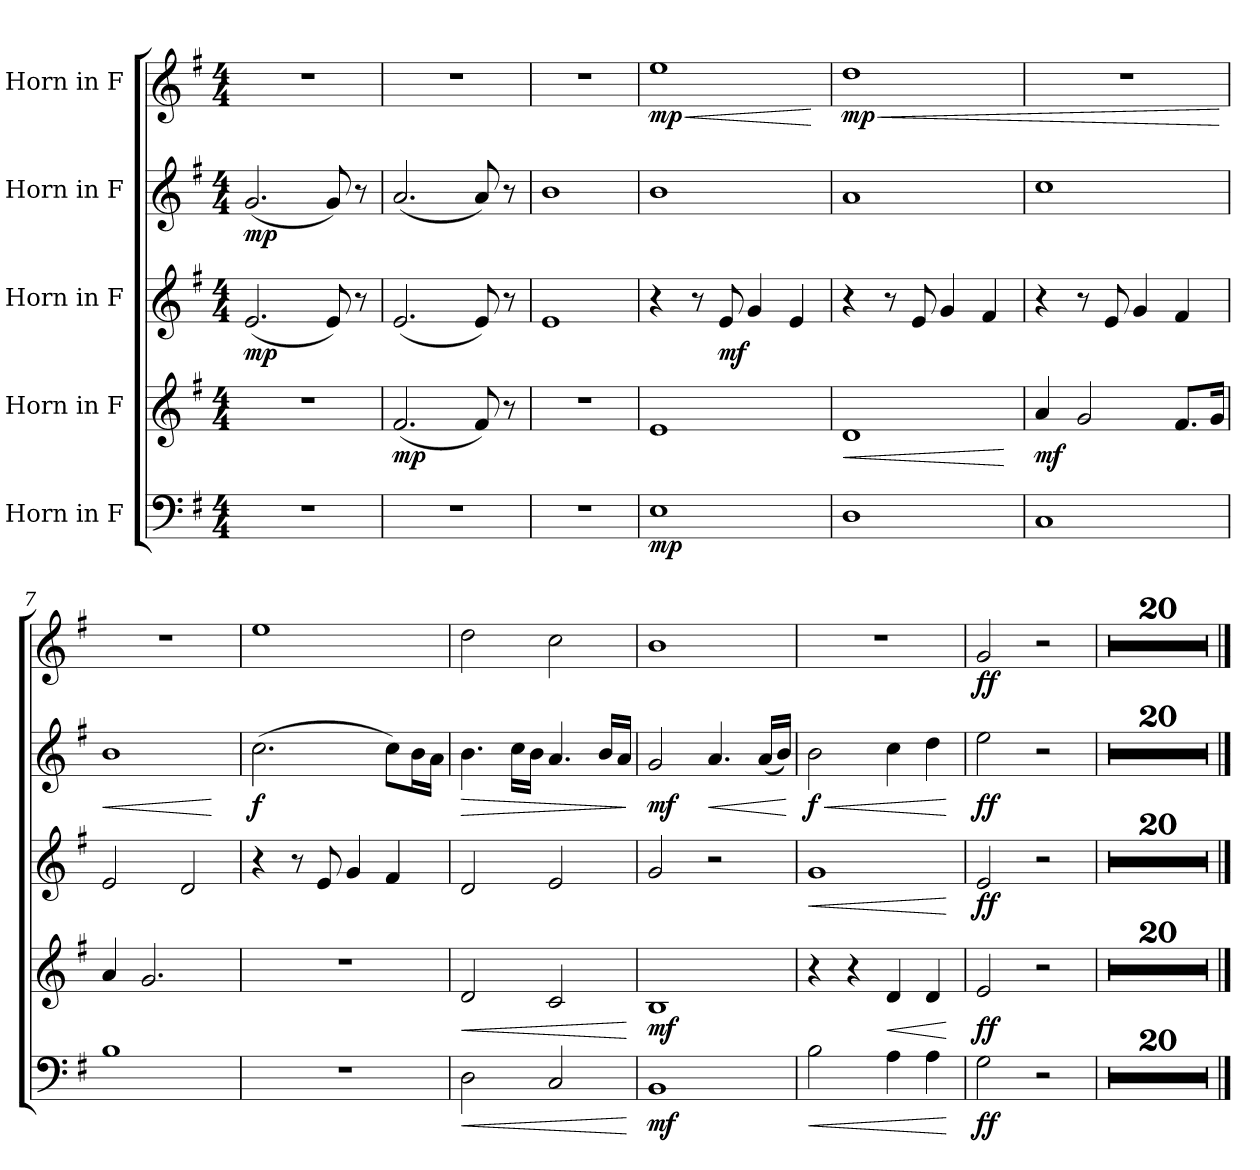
**kern	**dynam	**kern	**dynam	**kern	**dynam	**kern	**dynam	**kern	**dynam
*part5	*part5	*part4	*part4	*part3	*part3	*part2	*part2	*part1	*part1
*staff5	*staff5	*staff4	*staff4	*staff3	*staff3	*staff2	*staff2	*staff1	*staff1
*I"Horn in F	*	*I"Horn in F	*	*I"Horn in F	*	*I"Horn in F	*	*I"Horn in F	*
*clefF4	*	*clefG2	*	*clefG2	*	*clefG2	*	*clefG2	*
*ITrd4c7	*	*ITrd4c7	*	*ITrd4c7	*	*ITrd4c7	*	*ITrd4c7	*
*k[]	*	*k[]	*	*k[]	*	*k[]	*	*k[]	*
*M4/4	*	*M4/4	*	*M4/4	*	*M4/4	*	*M4/4	*
*MM73	*	*MM73	*	*MM73	*	*MM73	*	*MM73	*
=1	=1	=1	=1	=1	=1	=1	=1	=1	=1
!	!	!	!	!	!LO:DY:b	!	!LO:DY:b	!	!
1r	.	1r	.	(2.A/	mp	(2.c/	mp	1r	.
.	.	.	.	8A/)	.	8c/)	.	.	.
.	.	.	.	8r	.	8r	.	.	.
=2	=2	=2	=2	=2	=2	=2	=2	=2	=2
!	!	!	!LO:DY:b	!	!	!	!	!	!
1r	.	(2.B/	mp	(2.A/	.	(2.d/	.	1r	.
.	.	8B/)	.	8A/)	.	8d/)	.	.	.
.	.	8r	.	8r	.	8r	.	.	.
=3	=3	=3	=3	=3	=3	=3	=3	=3	=3
1r	.	1r	.	1A	.	1e	.	1r	.
=4	=4	=4	=4	=4	=4	=4	=4	=4	=4
!	!	!	!	!	!	!	!	!	!LO:HP:b
!	!LO:DY:b	!	!	!	!	!	!	!	!LO:HP:n=1:b
!	!	!	!	!	!	!	!	!	!LO:DY:n=1:b
1AA	mp	1A	.	4r	.	1e	.	1a	< > mp
.	.	.	.	8r	.	.	.	.	.
!	!	!	!	!	!LO:DY:b	!	!	!	!
.	.	.	.	8A/	mf	.	.	.	.
.	.	.	.	4c/	.	.	.	.	.
.	.	.	.	4A/	.	.	.	.	.
.	.	.	.	.	.	.	.	.	[
=5	=5	=5	=5	=5	=5	=5	=5	=5	=5
!	!	!	!LO:HP:b	!	!	!	!	!	!LO:HP:b
!	!	!	!	!	!	!	!	!	!LO:HP:n=1:b
!	!	!	!	!	!	!	!	!	!LO:DY:n=1:b
1GG	.	1G	<	4r	.	1d	.	1g	< > mp
.	.	.	.	8r	.	.	.	.	.
.	.	.	.	8A/	.	.	.	.	.
.	.	.	.	4c/	.	.	.	.	.
.	.	.	.	4B/	.	.	.	.	.
.	.	.	[	.	.	.	.	.	]
=6	=6	=6	=6	=6	=6	=6	=6	=6	=6
!	!	!	!LO:DY:b	!	!	!	!	!	!
1FF	.	4d/	mf	4r	.	1f	.	1r	.
.	.	2c/	.	8r	.	.	.	.	.
.	.	.	.	8A/	.	.	.	.	.
.	.	.	.	4c/	.	.	.	.	.
.	.	8.B/L	.	4B/	.	.	.	.	.
.	.	16c/Jk	.	.	.	.	.	.	.
.	.	.	.	.	.	.	.	.	[
=7	=7	=7	=7	=7	=7	=7	=7	=7	=7
!	!	!	!	!	!	!	!LO:HP:b	!	!
1E	.	4d/	.	2A/	.	1e	<	1r	.
.	.	2.c/	.	.	.	.	.	.	.
.	.	.	.	2G/	.	.	.	.	.
.	.	.	.	.	.	.	[	.	]
!!LO:LB:g=z
=8	=8	=8	=8	=8	=8	=8	=8	=8	=8
!	!	!	!	!	!	!	!LO:DY:b	!	!
1r	.	1r	.	4r	.	(2.f\	f	1a	.
.	.	.	.	8r	.	.	.	.	.
.	.	.	.	8A/	.	.	.	.	.
.	.	.	.	4c/	.	.	.	.	.
.	.	.	.	4B/	.	8f\L)	.	.	.
.	.	.	.	.	.	16e\L	.	.	.
.	.	.	.	.	.	16d\JJ	.	.	.
=9	=9	=9	=9	=9	=9	=9	=9	=9	=9
!	!LO:HP:b	!	!LO:HP:b	!	!	!	!LO:HP:b	!	!
2GG\	<	2G/	<	2G/	.	4.e\	>	2g\	.
.	.	.	.	.	.	16f\LL	.	.	.
.	.	.	.	.	.	16e\JJ	.	.	.
2FF/	.	2F/	.	2A/	.	4.d/	.	2f\	.
.	.	.	.	.	.	16e/LL	.	.	.
.	.	.	.	.	.	16d/JJ	.	.	.
.	[	.	[	.	.	.	]	.	.
=10	=10	=10	=10	=10	=10	=10	=10	=10	=10
!	!LO:DY:b	!	!LO:DY:b	!	!	!	!LO:DY:b	!	!
1EE	mf	1E	mf	2c/	.	2c/	mf	1e	.
!	!	!	!	!	!	!	!LO:HP:b	!	!
.	.	.	.	2r	.	4.d/	<	.	.
.	.	.	.	.	.	(16d/LL	.	.	.
.	.	.	.	.	.	16e/JJ)	.	.	.
.	.	.	.	.	.	.	[	.	.
=11	=11	=11	=11	=11	=11	=11	=11	=11	=11
!	!LO:HP:b	!	!	!	!LO:HP:b	!	!LO:HP:b	!	!
!	!	!	!	!	!	!	!LO:DY:n=1:b	!	!
2E\	<	4r	.	1c	<	2e\	< f	1r	.
.	.	4r	.	.	.	.	.	.	.
!	!	!	!LO:HP:b	!	!	!	!	!	!
4D\	.	4G/	<	.	.	4f\	.	.	.
4D\	.	4G/	.	.	.	4g\	.	.	.
.	[	.	[	.	[	.	[	.	.
=12	=12	=12	=12	=12	=12	=12	=12	=12	=12
!	!LO:DY:b	!	!LO:DY:b	!	!LO:DY:b	!	!LO:DY:b	!	!LO:DY:b
2C\	ff	2A/	ff	2A/	ff	2a\	ff	2c/	ff
2r	.	2r	.	2r	.	2r	.	2r	.
=13	=13	=13	=13	=13	=13	=13	=13	=13	=13
1r	.	1r	.	1r	.	1r	.	1r	.
=14	=14	=14	=14	=14	=14	=14	=14	=14	=14
1r	.	1r	.	1r	.	1r	.	1r	.
=15	=15	=15	=15	=15	=15	=15	=15	=15	=15
1r	.	1r	.	1r	.	1r	.	1r	.
=16	=16	=16	=16	=16	=16	=16	=16	=16	=16
1r	.	1r	.	1r	.	1r	.	1r	.
=17	=17	=17	=17	=17	=17	=17	=17	=17	=17
1r	.	1r	.	1r	.	1r	.	1r	.
=18	=18	=18	=18	=18	=18	=18	=18	=18	=18
1r	.	1r	.	1r	.	1r	.	1r	.
=19	=19	=19	=19	=19	=19	=19	=19	=19	=19
1r	.	1r	.	1r	.	1r	.	1r	.
=20	=20	=20	=20	=20	=20	=20	=20	=20	=20
1r	.	1r	.	1r	.	1r	.	1r	.
=21	=21	=21	=21	=21	=21	=21	=21	=21	=21
1r	.	1r	.	1r	.	1r	.	1r	.
=22	=22	=22	=22	=22	=22	=22	=22	=22	=22
1r	.	1r	.	1r	.	1r	.	1r	.
=23	=23	=23	=23	=23	=23	=23	=23	=23	=23
1r	.	1r	.	1r	.	1r	.	1r	.
=24	=24	=24	=24	=24	=24	=24	=24	=24	=24
1r	.	1r	.	1r	.	1r	.	1r	.
=25	=25	=25	=25	=25	=25	=25	=25	=25	=25
1r	.	1r	.	1r	.	1r	.	1r	.
=26	=26	=26	=26	=26	=26	=26	=26	=26	=26
1r	.	1r	.	1r	.	1r	.	1r	.
=27	=27	=27	=27	=27	=27	=27	=27	=27	=27
1r	.	1r	.	1r	.	1r	.	1r	.
=28	=28	=28	=28	=28	=28	=28	=28	=28	=28
1r	.	1r	.	1r	.	1r	.	1r	.
=29	=29	=29	=29	=29	=29	=29	=29	=29	=29
1r	.	1r	.	1r	.	1r	.	1r	.
=30	=30	=30	=30	=30	=30	=30	=30	=30	=30
1r	.	1r	.	1r	.	1r	.	1r	.
=31	=31	=31	=31	=31	=31	=31	=31	=31	=31
1r	.	1r	.	1r	.	1r	.	1r	.
=32	=32	=32	=32	=32	=32	=32	=32	=32	=32
1r	.	1r	.	1r	.	1r	.	1r	.
==	==	==	==	==	==	==	==	==	==
*-	*-	*-	*-	*-	*-	*-	*-	*-	*-
